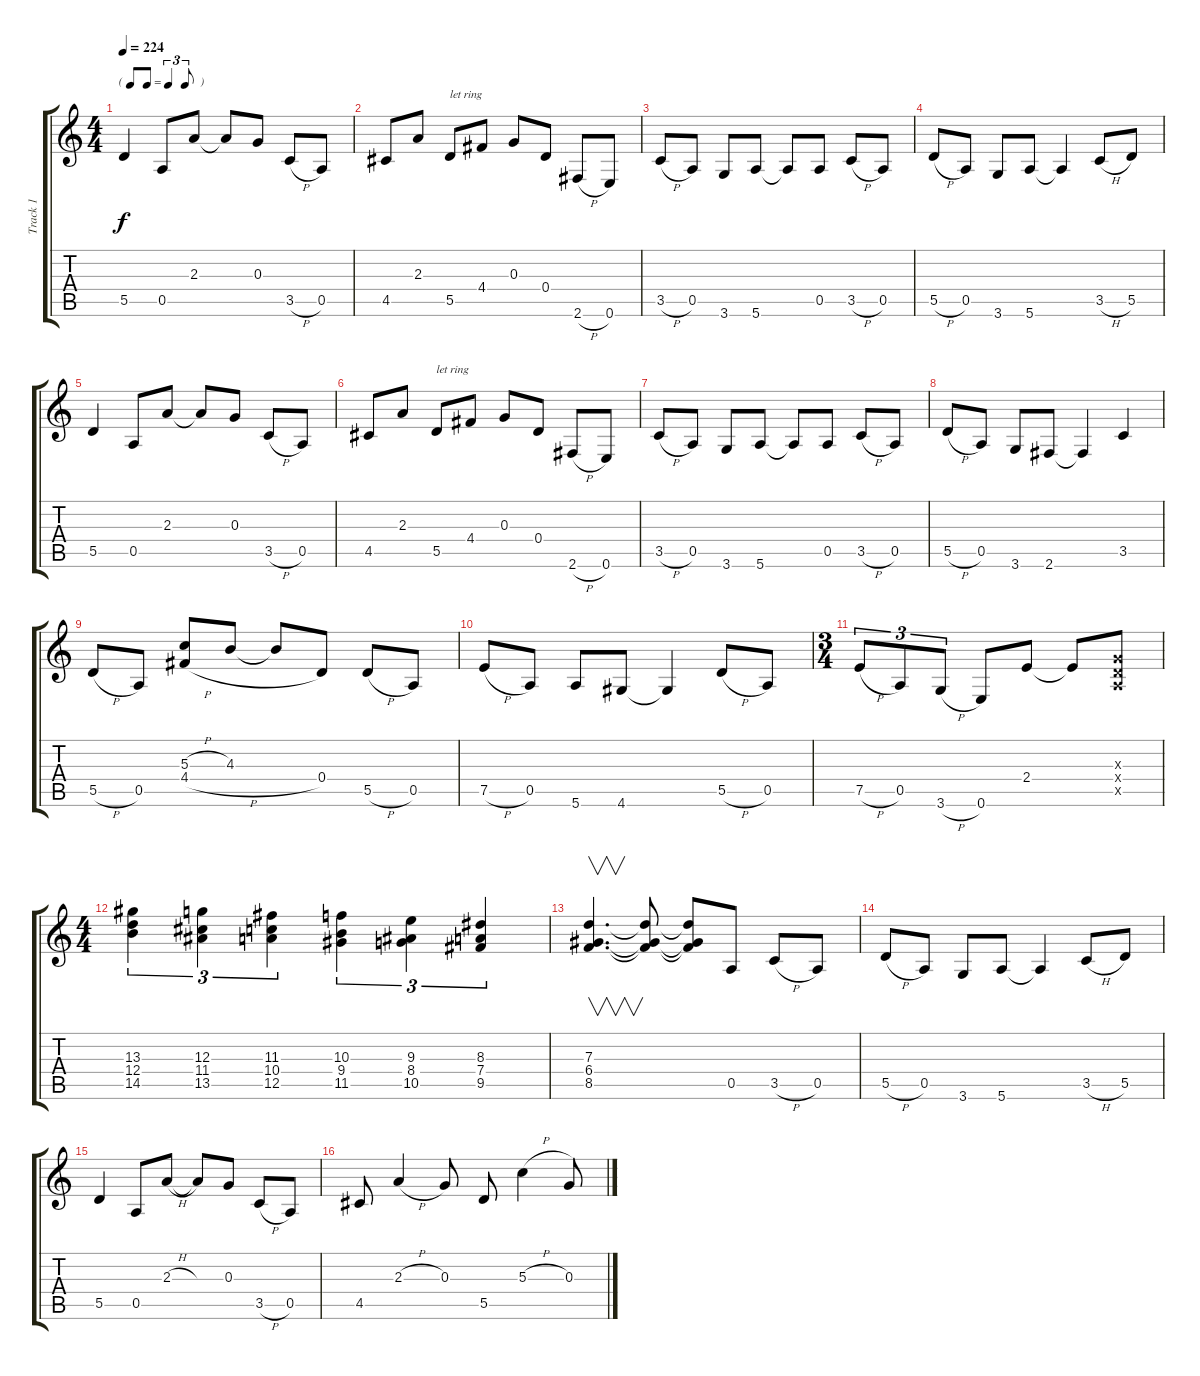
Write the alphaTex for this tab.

\track ("Track 1" "Track 1") {instrument overdrivenguitar}
\staff {score tabs}
\tuning (E4 B3 G3 D3 A2 E2) {hide}
\ts (4 4)
\tf triplet8th
\tempo 224
\clef g2
\ks c
5.5.4{dy f} 0.5.8 2.3.8 2.3{t}.8 0.3.8 3.5{h}.8 0.5.8 |
4.5.8 2.3.8 5.5.8{txt "let ring"} 4.4.8 0.3.8 0.4.8 2.6{h}.8 0.6.8 |
3.5{h}.8 0.5.8 3.6.8 5.6.8 5.6{t}.8 0.5.8 3.5{h}.8 0.5.8 |
5.5{h}.8 0.5.8 3.6.8 5.6.8 5.6{t}.4 3.5{h}.8 5.5.8 |
5.5.4 0.5.8 2.3.8 2.3{t}.8 0.3.8 3.5{h}.8 0.5.8 |
4.5.8 2.3.8 5.5.8{txt "let ring"} 4.4.8 0.3.8 0.4.8 2.6{h}.8 0.6.8 |
3.5{h}.8 0.5.8 3.6.8 5.6.8 5.6{t}.8 0.5.8 3.5{h}.8 0.5.8 |
5.5{h}.8 0.5.8 3.6.8 2.6.8 2.6{t}.4 3.5.4 |
5.5{h}.8 0.5.8 (5.3{h} 4.4{h}).8 4.3.8 4.3{t}.8 0.4.8 5.5{h}.8 0.5.8 |
7.5{h}.8 0.5.8 5.6.8 4.6.8 4.6{t}.4 5.5{h}.8 0.5.8 |
\ts (3 4)
7.5{h}.8{tu (3 2)} 0.5.8{tu (3 2)} 3.6{h}.8{tu (3 2)} 0.6.8 2.4.8 2.4{t}.8 (0.3{x} 0.4{x} 0.5{x}).8 |
\ts (4 4)
(13.3 12.4 14.5).4{tu (3 2)} (12.3 11.4 13.5).4{tu (3 2)} (11.3 10.4 12.5).4{tu (3 2)} (10.3 9.4 11.5).4{tu (3 2)} (9.3 8.4 10.5).4{tu (3 2)} (8.3 7.4 9.5).4{tu (3 2)} |
(7.3 6.4 8.5).4{v d} (7.3{t} 6.4{t} 8.5{t}).8 (7.3{t} 6.4{t} 8.5{t}).8 0.5.8 3.5{h}.8 0.5.8 |
5.5{h}.8 0.5.8 3.6.8 5.6.8 5.6{t}.4 3.5{h}.8 5.5.8 |
5.5.4 0.5.8 2.3{h}.8 2.3{t}.8 0.3.8 3.5{h}.8 0.5.8 |
4.5.8 2.3{h}.4 0.3.8 5.5.8 5.3{h}.4 0.3.8
